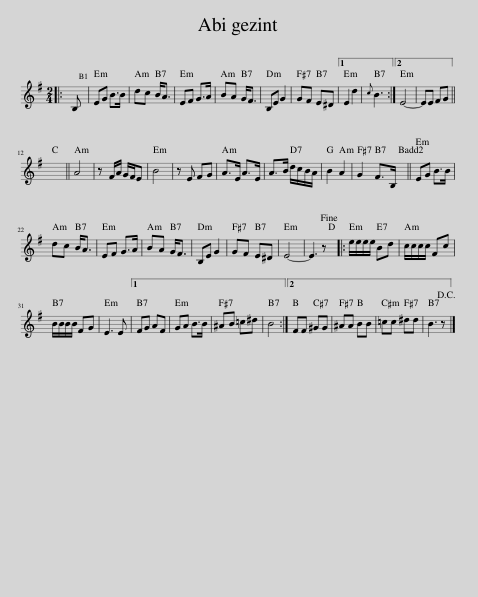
X:1
L:1/8
M:2/4
I:linebreak $
K:Emin
V:1 treble
V:1
|: B, | EG B>B | dc B<A | EF G>A | BA G<F | %5
 B,E G2 | GF E^D |1 E2 d2 |{c} B3 :|2 E4- | %10
 EE FG ||$ x4 || A4 | z F/A/ G/F/E | B4 | %15
 z E FG | A>E A>E | A>B d/c/B/A/ | B2 A2 | G2 F>B, || %20
 EG B>B |$ dc B<A | EF G>A | BA G<F | B,E G2 | %25
 GF E^D | E4- | E3 z!fine! |: e/e/e/e/ Bd | c/c/c/c/ Fc |$ %30
 B/B/B/B/ FG | E3 E |1 FG AF | GA B>B | ^AB =c^d | %35
 B4 :|2 FF ^GG | ^AA BB | =cc ^dd | B3 z!D.C.! |] %40
